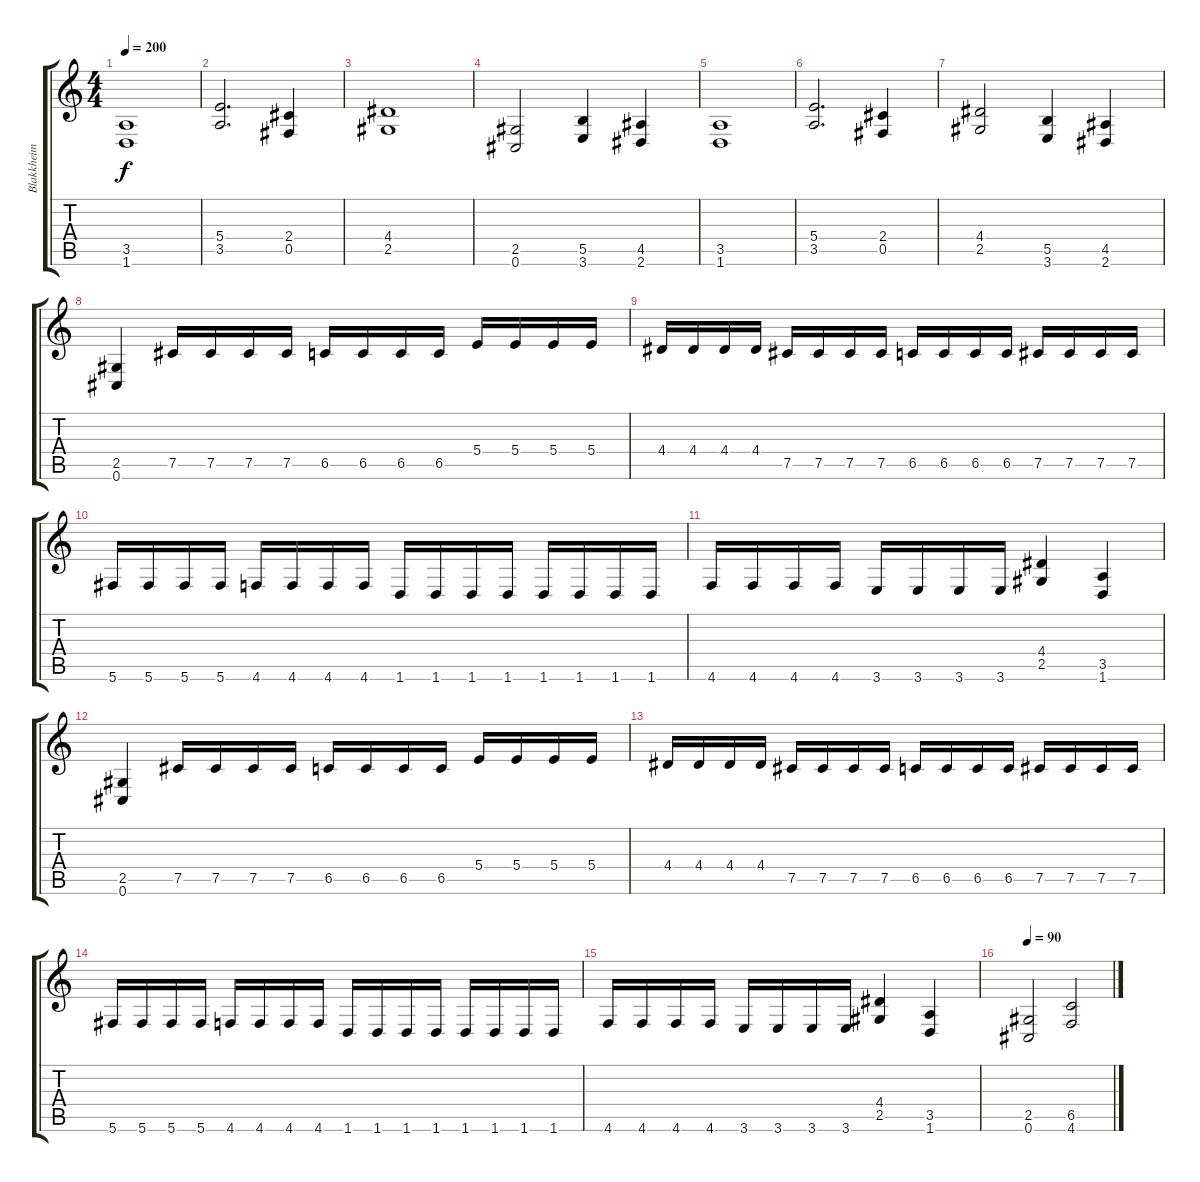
\track ("Blakkheim" "Blakkheim") {instrument distortionguitar}
\staff {score tabs}
\tuning (Db4 Ab3 E3 B2 Gb2 Db2) {hide}
\ts (4 4)
\tempo 200
\clef g2
\ks c
(3.5 1.6).1{dy f} |
(5.4 3.5).2{d} (2.4 0.5).4 |
(4.4 2.5).1 |
(2.5 0.6).2 (5.5 3.6).4 (4.5 2.6).4 |
(3.5 1.6).1 |
(5.4 3.5).2{d} (2.4 0.5).4 |
(4.4 2.5).2 (5.5 3.6).4 (4.5 2.6).4 |
(2.5 0.6).4 7.5.16 7.5.16 7.5.16 7.5.16 6.5.16 6.5.16 6.5.16 6.5.16 5.4.16 5.4.16 5.4.16 5.4.16 |
4.4.16 4.4.16 4.4.16 4.4.16 7.5.16 7.5.16 7.5.16 7.5.16 6.5.16 6.5.16 6.5.16 6.5.16 7.5.16 7.5.16 7.5.16 7.5.16 |
5.6.16 5.6.16 5.6.16 5.6.16 4.6.16 4.6.16 4.6.16 4.6.16 1.6.16 1.6.16 1.6.16 1.6.16 1.6.16 1.6.16 1.6.16 1.6.16 |
4.6.16 4.6.16 4.6.16 4.6.16 3.6.16 3.6.16 3.6.16 3.6.16 (4.4 2.5).4 (3.5 1.6).4 |
(2.5 0.6).4 7.5.16 7.5.16 7.5.16 7.5.16 6.5.16 6.5.16 6.5.16 6.5.16 5.4.16 5.4.16 5.4.16 5.4.16 |
4.4.16 4.4.16 4.4.16 4.4.16 7.5.16 7.5.16 7.5.16 7.5.16 6.5.16 6.5.16 6.5.16 6.5.16 7.5.16 7.5.16 7.5.16 7.5.16 |
5.6.16 5.6.16 5.6.16 5.6.16 4.6.16 4.6.16 4.6.16 4.6.16 1.6.16 1.6.16 1.6.16 1.6.16 1.6.16 1.6.16 1.6.16 1.6.16 |
4.6.16 4.6.16 4.6.16 4.6.16 3.6.16 3.6.16 3.6.16 3.6.16 (4.4 2.5).4 (3.5 1.6).4 |
\tempo 90
(2.5 0.6).2 (6.5 4.6).2
